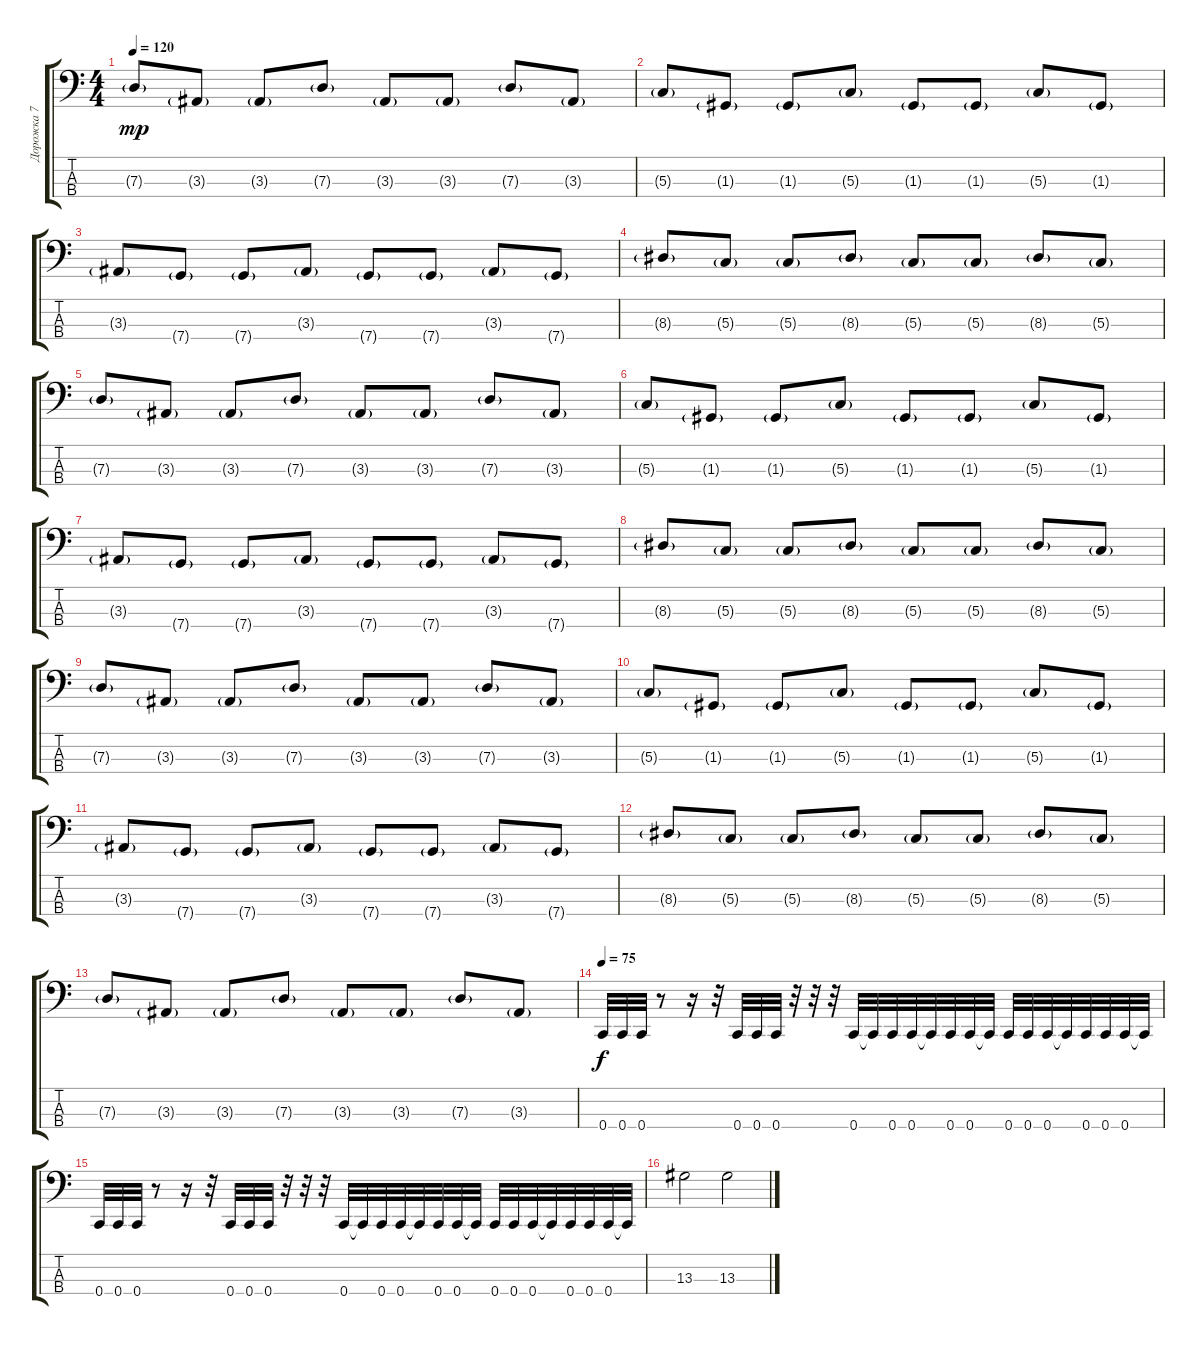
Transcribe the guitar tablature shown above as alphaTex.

\track ("Дорожка 7" "Дорожка 7") {instrument electricbassfinger}
\staff {score tabs}
\tuning (F2 C2 G1 C1) {hide}
\ts (4 4)
\tempo 120
\clef f4
\ks c
7.3{g}.8{dy mp} 3.3{g}.8 3.3{g}.8 7.3{g}.8 3.3{g}.8 3.3{g}.8 7.3{g}.8 3.3{g}.8 |
5.3{g}.8 1.3{g}.8 1.3{g}.8 5.3{g}.8 1.3{g}.8 1.3{g}.8 5.3{g}.8 1.3{g}.8 |
3.3{g}.8 7.4{g}.8 7.4{g}.8 3.3{g}.8 7.4{g}.8 7.4{g}.8 3.3{g}.8 7.4{g}.8 |
8.3{g}.8 5.3{g}.8 5.3{g}.8 8.3{g}.8 5.3{g}.8 5.3{g}.8 8.3{g}.8 5.3{g}.8 |
7.3{g}.8 3.3{g}.8 3.3{g}.8 7.3{g}.8 3.3{g}.8 3.3{g}.8 7.3{g}.8 3.3{g}.8 |
5.3{g}.8 1.3{g}.8 1.3{g}.8 5.3{g}.8 1.3{g}.8 1.3{g}.8 5.3{g}.8 1.3{g}.8 |
3.3{g}.8 7.4{g}.8 7.4{g}.8 3.3{g}.8 7.4{g}.8 7.4{g}.8 3.3{g}.8 7.4{g}.8 |
8.3{g}.8 5.3{g}.8 5.3{g}.8 8.3{g}.8 5.3{g}.8 5.3{g}.8 8.3{g}.8 5.3{g}.8 |
7.3{g}.8 3.3{g}.8 3.3{g}.8 7.3{g}.8 3.3{g}.8 3.3{g}.8 7.3{g}.8 3.3{g}.8 |
5.3{g}.8 1.3{g}.8 1.3{g}.8 5.3{g}.8 1.3{g}.8 1.3{g}.8 5.3{g}.8 1.3{g}.8 |
3.3{g}.8 7.4{g}.8 7.4{g}.8 3.3{g}.8 7.4{g}.8 7.4{g}.8 3.3{g}.8 7.4{g}.8 |
8.3{g}.8 5.3{g}.8 5.3{g}.8 8.3{g}.8 5.3{g}.8 5.3{g}.8 8.3{g}.8 5.3{g}.8 |
7.3{g}.8 3.3{g}.8 3.3{g}.8 7.3{g}.8 3.3{g}.8 3.3{g}.8 7.3{g}.8 3.3{g}.8 |
\tempo 75
0.4.32{dy f} 0.4.32 0.4.32 r.8 r.16 r.32 0.4.32 0.4.32 0.4.32 r.32 r.32 r.32 0.4.32 0.4{t}.32 0.4.32 0.4.32 0.4{t}.32 0.4.32 0.4.32 0.4{t}.32 0.4.32 0.4.32 0.4.32 0.4{t}.32 0.4.32 0.4.32 0.4.32 0.4{t}.32 |
0.4.32 0.4.32 0.4.32 r.8 r.16 r.32 0.4.32 0.4.32 0.4.32 r.32 r.32 r.32 0.4.32 0.4{t}.32 0.4.32 0.4.32 0.4{t}.32 0.4.32 0.4.32 0.4{t}.32 0.4.32 0.4.32 0.4.32 0.4{t}.32 0.4.32 0.4.32 0.4.32 0.4{t}.32 |
13.3.2 13.3.2
